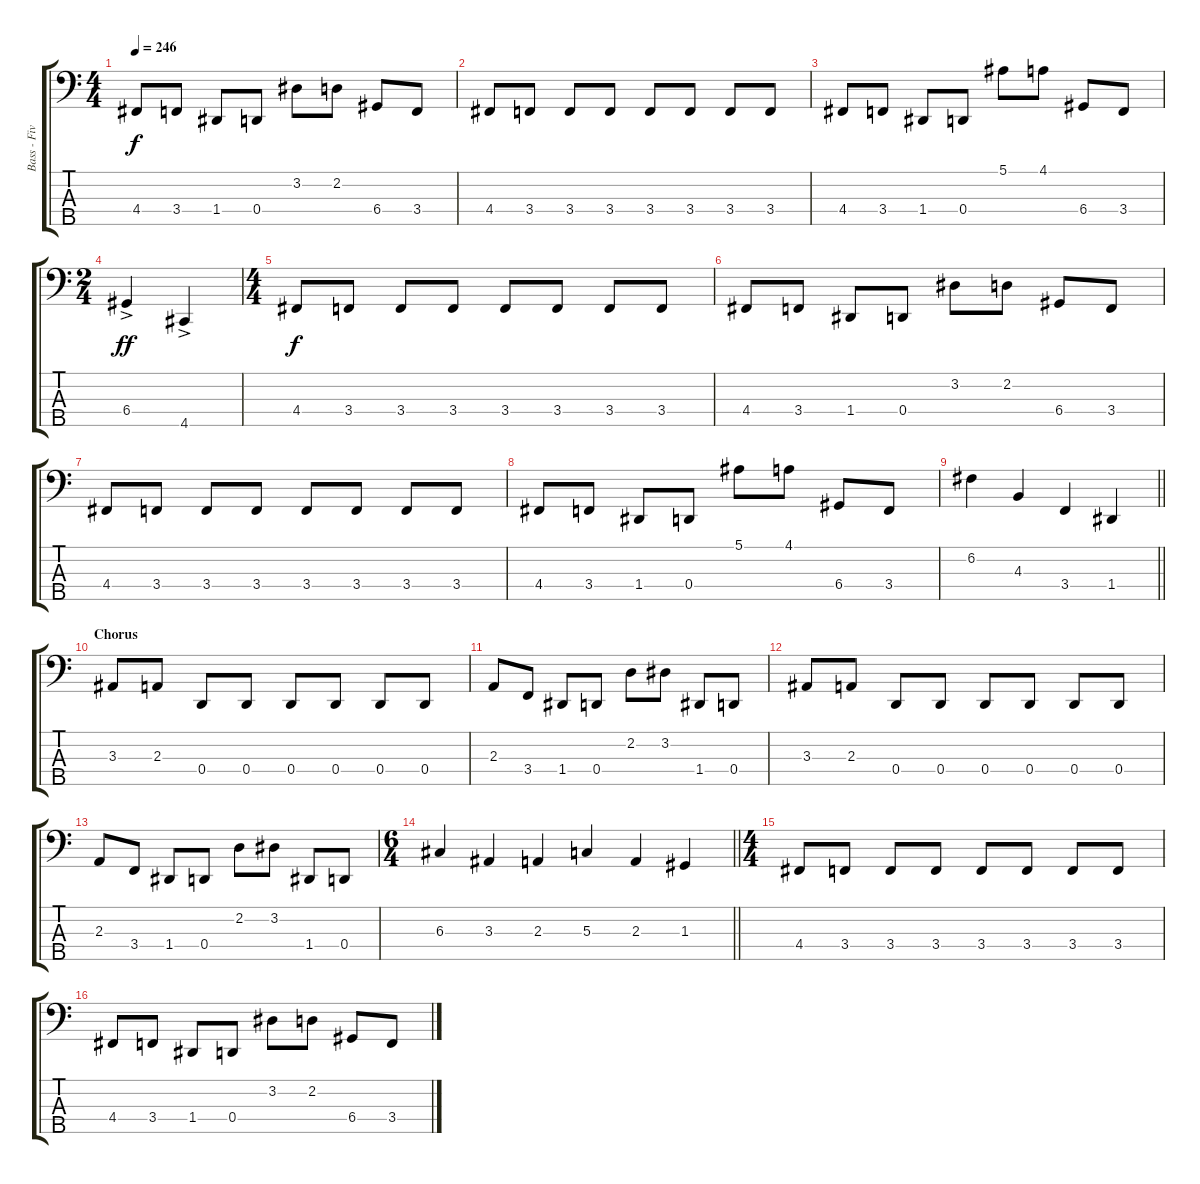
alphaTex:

\track ("Bass - Five String" "Bass - Fiv") {instrument electricbassfinger}
\staff {score tabs}
\tuning (F2 C2 G1 D1 A0) {hide}
\ts (4 4)
\tempo 246
\clef f4
\ks c
4.4.8{dy f} 3.4.8 1.4.8 0.4.8 3.2.8 2.2.8 6.4.8 3.4.8 |
4.4.8 3.4.8 3.4.8 3.4.8 3.4.8 3.4.8 3.4.8 3.4.8 |
4.4.8 3.4.8 1.4.8 0.4.8 5.1.8 4.1.8 6.4.8 3.4.8 |
\ts (2 4)
6.4{ac}.4{dy ff} 4.5{ac}.4 |
\ts (4 4)
4.4.8{dy f} 3.4.8 3.4.8 3.4.8 3.4.8 3.4.8 3.4.8 3.4.8 |
4.4.8 3.4.8 1.4.8 0.4.8 3.2.8 2.2.8 6.4.8 3.4.8 |
4.4.8 3.4.8 3.4.8 3.4.8 3.4.8 3.4.8 3.4.8 3.4.8 |
4.4.8 3.4.8 1.4.8 0.4.8 5.1.8 4.1.8 6.4.8 3.4.8 |
\barLineRight lightlight
6.2.4 4.3.4 3.4.4 1.4.4 |
\section ("" "Chorus")
3.3.8 2.3.8 0.4.8 0.4.8 0.4.8 0.4.8 0.4.8 0.4.8 |
2.3.8 3.4.8 1.4.8 0.4.8 2.2.8 3.2.8 1.4.8 0.4.8 |
3.3.8 2.3.8 0.4.8 0.4.8 0.4.8 0.4.8 0.4.8 0.4.8 |
2.3.8 3.4.8 1.4.8 0.4.8 2.2.8 3.2.8 1.4.8 0.4.8 |
\ts (6 4)
\barLineRight lightlight
6.3.4 3.3.4 2.3.4 5.3.4 2.3.4 1.3.4 |
\ts (4 4)
\section ("" "")
4.4.8 3.4.8 3.4.8 3.4.8 3.4.8 3.4.8 3.4.8 3.4.8 |
4.4.8 3.4.8 1.4.8 0.4.8 3.2.8 2.2.8 6.4.8 3.4.8
